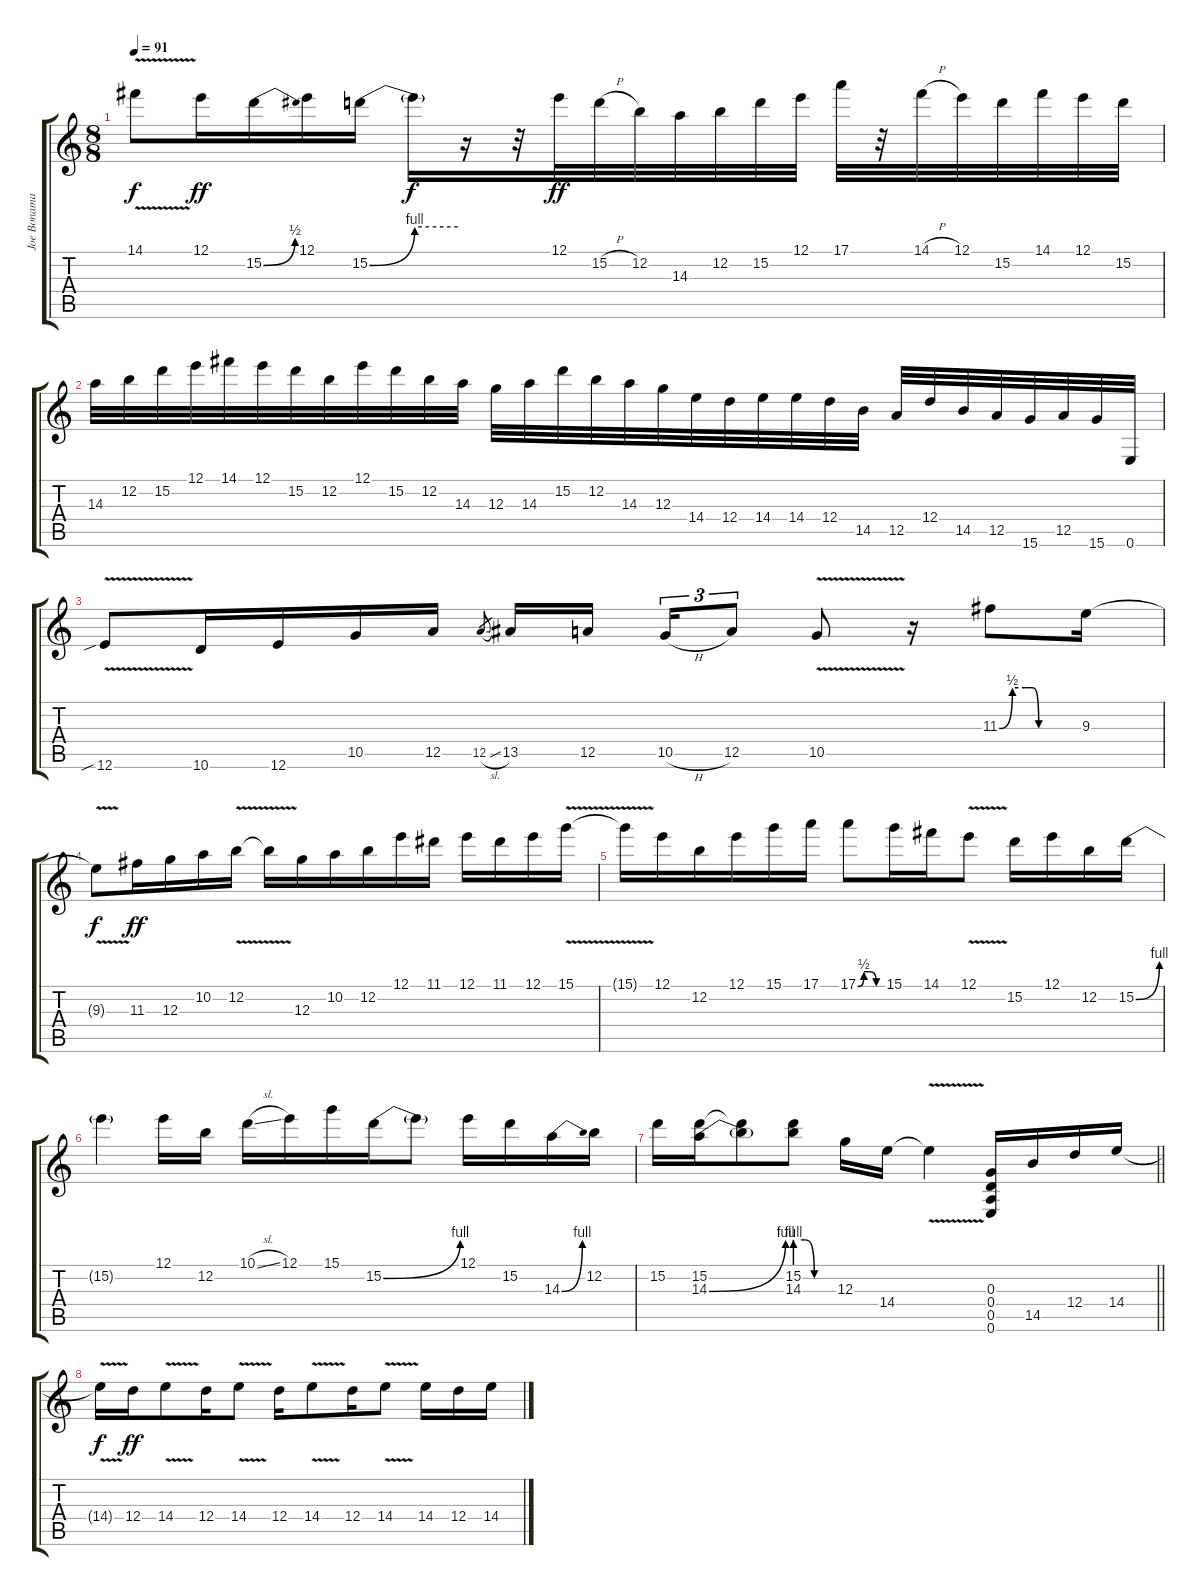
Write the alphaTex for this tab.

\track ("Joe Bonamassa Guitar" "Joe Bonama") {instrument overdrivenguitar}
\staff {score tabs}
\tuning (E4 B3 G3 D3 A2 E2) {hide}
\ts (8 8)
\tempo 91
\clef g2
\ks c
14.1{v t}.8{dy f} 12.1.16{dy ff} 15.2{be (bend 0 0 60 2)}.16 12.1.16 15.2{be (bend 0 0 60 4)}.16 15.2{be (hold 0 4 60 4) t}.16{dy f} r.16 r.32 12.1.32{dy ff} 15.2{h}.32 12.2.32 14.3.32 12.2.32 15.2.32 12.1.32 17.1.32 r.32 14.1{h}.32 12.1.32 15.2.32 14.1.32 12.1.32 15.2.32 |
14.3.32 12.2.32 15.2.32 12.1.32 14.1.32 12.1.32 15.2.32 12.2.32 12.1.32 15.2.32 12.2.32 14.3.32 12.3.32 14.3.32 15.2.32 12.2.32 14.3.32 12.3.32 14.4.32 12.4.32 14.4.32 14.4.32 12.4.32 14.5.32 12.5.32 12.4.32 14.5.32 12.5.32 15.6.32 12.5.32 15.6.32 0.6.32 |
12.6{v sib}.8 10.6.16 12.6.16 10.5.16 12.5.16 12.5{sl}.8{gr} 13.5.16 12.5.16 10.5{h}.16{tu (3 2)} 12.5.8{tu (3 2)} 10.5{v}.8 r.16 11.3{be (custom 0 0 10 2 20 2 25 2 30 0 60 0)}.8 9.3.16 |
9.3{v t}.8{dy f} 11.3.16{dy ff} 12.3.16 10.2.16 12.2{v}.16 12.2{t}.16 12.3.16 10.2.16 12.2.16 12.1.16 11.1.16 12.1.16 11.1.16 12.1.16 15.1{v}.16 |
15.1{t}.16 12.1.16 12.2.16 12.1.16 15.1.16 17.1.16 17.1{be (custom 0 0 15 2 29 2 45 0 60 0)}.8 15.1.16 14.1.16 12.1{v}.8 15.2.16 12.1.16 12.2.16 15.2{be (bend 0 0 60 4)}.16 |
15.2{t}.4 12.1.16 12.2.16 10.1{sl}.16 12.1.16 15.1.16 15.2{be (bend 0 0 60 4)}.16 15.2{t}.8 12.1.16 15.2.16 14.3{be (bend 0 0 60 4)}.16 12.2.16 |
\barLineRight lightlight
15.2.16 (15.2 14.3{be (bend 0 0 60 4)}).16 (15.2{t} 14.3{t}).8 (15.2 14.3{be (custom 0 4 15 4 30 0 60 0)}).8 12.3.16 14.4.16 14.4{v t}.4 (0.3 0.4 0.5 0.6).16 14.5.16 12.4.16 14.4.16 |
14.4{v t}.16{dy f} 12.4.16{dy ff} 14.4{v}.8 12.4.16 14.4{v}.8 12.4.16 14.4{v}.8 12.4.16 14.4{v}.8 14.4.16 12.4.16 14.4.16
